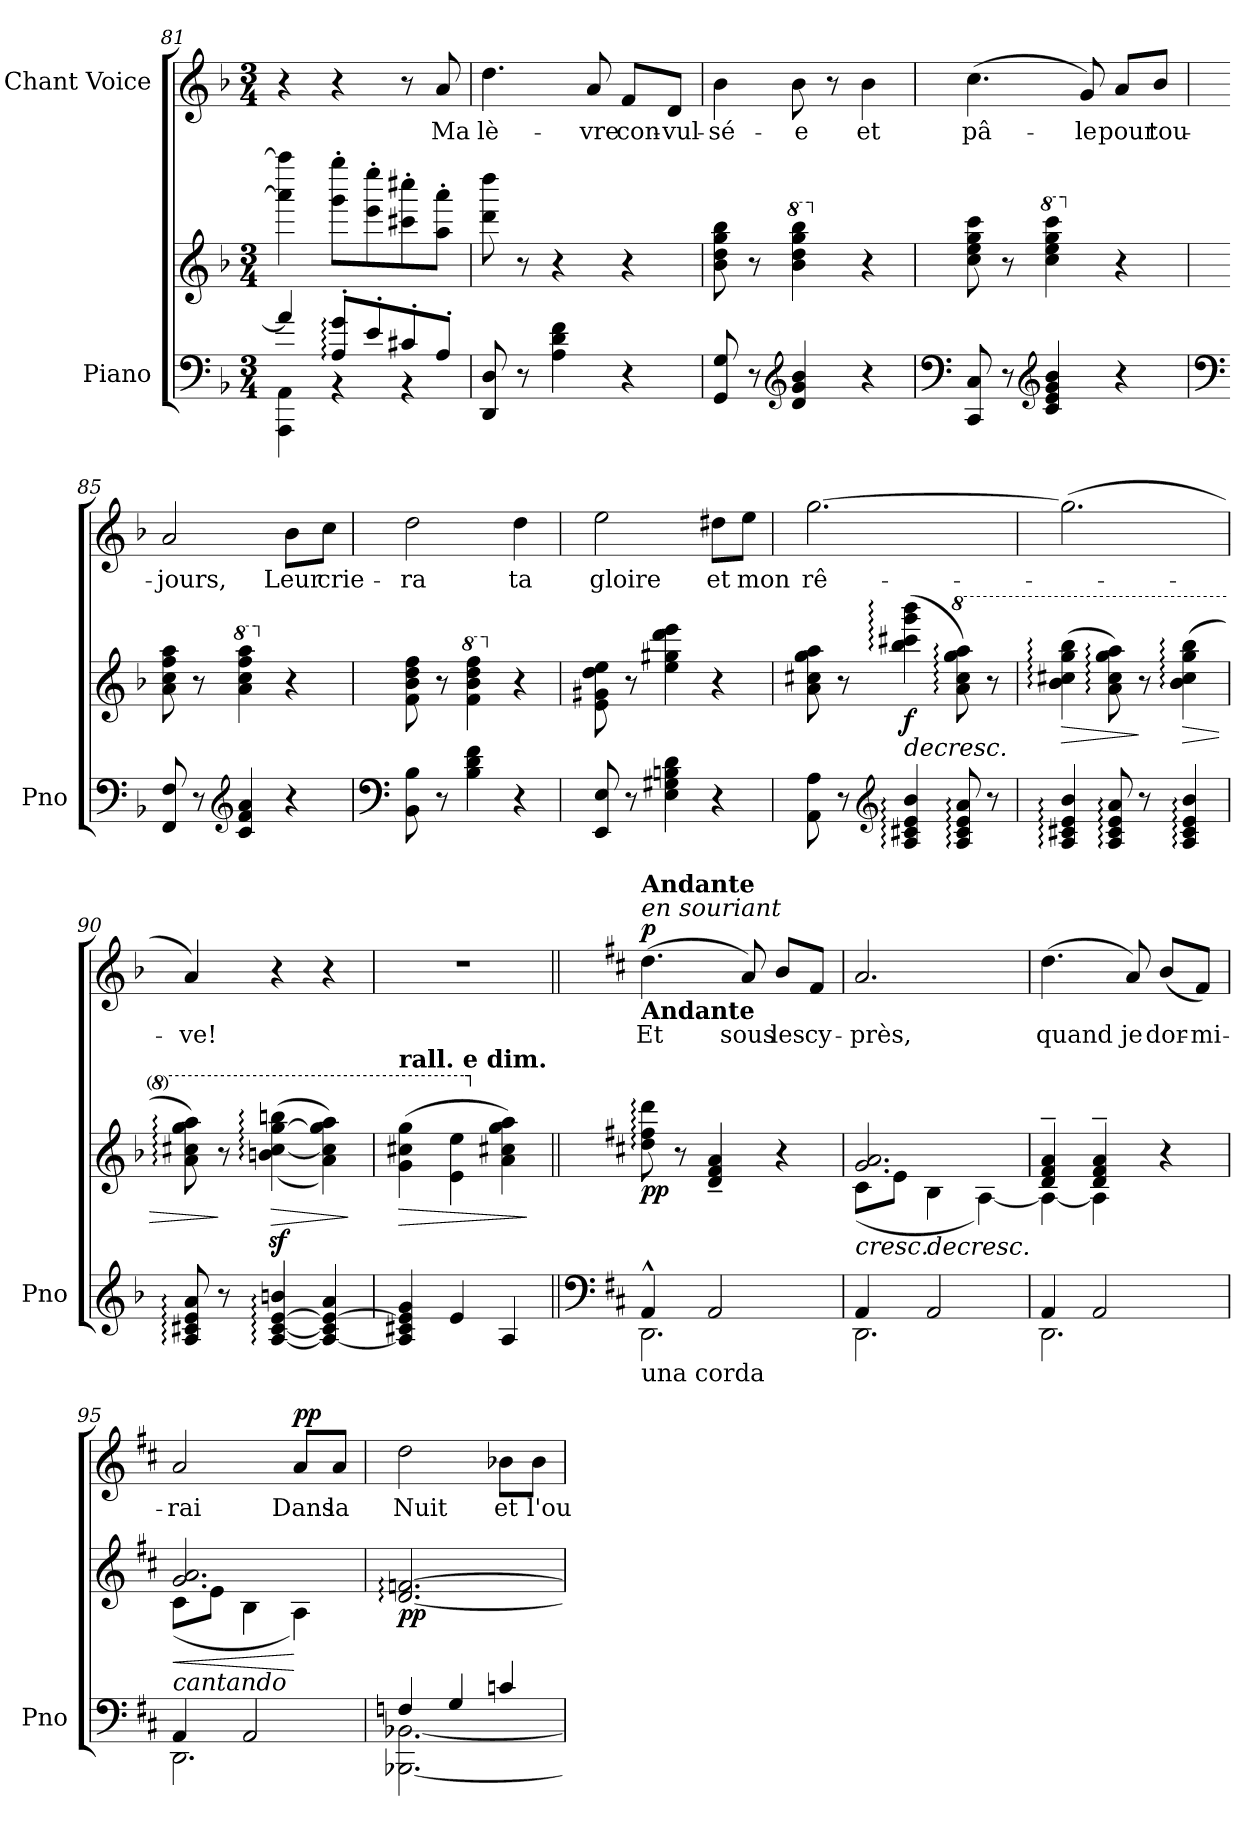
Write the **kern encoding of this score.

**kern	**kern	**dynam	**kern	**text	**dynam
*part2	*part2	*part2	*part1	*part1	*part1
*staff3	*staff2	*staff2/3	*staff1	*staff1	*staff1
*I"Piano	*	*	*I"Chant Voice	*	*
*I'Pno	*	*	*	*	*
*clefF4	*clefG2	*	*clefG2	*	*
*k[b-]	*k[b-]	*	*k[b-]	*	*
*M3/4	*M3/4	*	*M3/4	*	*
=81	=81	=81	=81	=81	=81
*^	*	*	*	*	*
4a/]	4AAA\ 4AA\	4aaa\] 4aaaa\]	.	4r	.	.
8A/:' 8g/:'L	4rBB	8ggg\' 8gggg\'L	.	4r	.	.
8e'/	.	8eee\' 8eeee\'	.	.	.	.
8c#X'/	4rBB	8ccc#X\' 8cccc#X\'	.	8r	.	.
!	!	!	!	!	!LO:LY:b	!
8A'/J	.	8aa\' 8aaa\'J	.	8a/	Ma	.
*v	*v	*	*	*	*	*
!!LO:LB:g=z
=82	=82	=82	=82	=82	=82
!	!	!	!	!LO:LY:b	!
8DD/ 8D/	8ddd\ 8dddd\	.	4.dd\	lè-	.
8r	8r	.	.	.	.
4A\ 4d\ 4f\	4r	.	.	.	.
!	!	!	!	!LO:LY:b	!
.	.	.	8a/	-vre	.
!	!	!	!	!LO:LY:b	!
4r	4r	.	8f/L	con-	.
!	!	!	!	!LO:LY:b	!
.	.	.	8d/J	-vul-	.
=83	=83	=83	=83	=83	=83
!	!	!	!	!LO:LY:b	!
8GG/ 8G/	8b-\ 8dd\ 8gg\ 8bb-\	.	4b-\	-sé-	.
8r	8r	.	.	.	.
*clefG2	*	*	*	*	*
*	*8va	*	*	*	*
!	!	!	!	!LO:LY:b	!
4d/ 4g/ 4b-/	4bb-\ 4ddd\ 4ggg\ 4bbb-\	.	8b-\	-e	.
.	.	.	8r	.	.
*	*X8va	*	*	*	*
!	!	!	!	!LO:LY:b	!
4r	4r	.	4b-\	et	.
=84	=84	=84	=84	=84	=84
*clefF4	*	*	*	*	*
!	!	!	!	!LO:LY:b	!
8CC/ 8C/	8cc\ 8ee\ 8gg\ 8ccc\	.	(>4.cc\	pâ-	.
8r	8r	.	.	.	.
*clefG2	*	*	*	*	*
*	*8va	*	*	*	*
4c/ 4e/ 4g/ 4b-/	4ccc\ 4eee\ 4ggg\ 4cccc\	.	.	.	.
!	!	!	!	!LO:LY:b	!
.	.	.	8g/)	-le	.
*	*X8va	*	*	*	*
!	!	!	!	!LO:LY:b	!
4r	4r	.	8a/L	pour	.
!	!	!	!	!LO:LY:b	!
.	.	.	8b-/J	tou-	.
=85	=85	=85	=85	=85	=85
*clefF4	*	*	*	*	*
!	!	!	!	!LO:LY:b	!
8FF/ 8F/	8a\ 8cc\ 8ff\ 8aa\	.	2a/	-jours,	.
8r	8r	.	.	.	.
*clefG2	*	*	*	*	*
*	*8va	*	*	*	*
4c/ 4f/ 4a/	4aa\ 4ccc\ 4fff\ 4aaa\	.	.	.	.
*	*X8va	*	*	*	*
!	!	!	!	!LO:LY:b	!LO:DY:a
!	!	!	!	!	!LO:DY:n=1:a
4r	4r	.	8b-\L	Leur	other-dynamics f
!	!	!	!	!LO:LY:b	!
.	.	.	8cc\J	crie-	.
=86	=86	=86	=86	=86	=86
*clefF4	*	*	*	*	*
!	!	!	!	!LO:LY:b	!
8BB-\ 8B-\	8f\ 8b-\ 8dd\ 8ff\	.	2dd\	-ra	.
8r	8r	.	.	.	.
*	*8va	*	*	*	*
4B-\ 4d\ 4f\	4ff\ 4bb-\ 4ddd\ 4fff\	.	.	.	.
*	*X8va	*	*	*	*
!	!	!	!	!LO:LY:b	!
4r	4r	.	4dd\	ta	.
!!LO:PB:g=z
=87	=87	=87	=87	=87	=87
!	!	!	!	!LO:LY:b	!
8EE/ 8E/	8e\ 8g#X\ 8dd\ 8ee\	.	2ee\	gloire	.
8r	8r	.	.	.	.
4E\ 4G#X\ 4Bn\ 4d\	4ee\ 4gg#X\ 4ddd\ 4eee\	.	.	.	.
!	!	!	!	!LO:LY:b	!
4r	4r	.	8dd#X\L	et	.
!	!	!	!	!LO:LY:b	!
.	.	.	8ee\J	mon	.
=88	=88	=88	=88	=88	=88
!	!	!	!	!LO:LY:b	!
8AA\ 8A\	8a\ 8cc#X\ 8gg\ 8aa\	.	[2.gg\	rê-	.
8r	8r	.	.	.	.
*clefG2	*	*	*	*	*
!	!	!LO:HP:b	!	!	!
!	!	!LO:DY:n=1:b	!	!	!
4A/: 4c#X/: 4e/: 4b-/:	(>4bb-\: 4ccc#X\: 4ggg\: 4bbb-\:	> f	.	.	.
*	*8va	*	*	*	*
8A/: 8c#/: 8e/: 8a/:	8aa\: 8ccc#\: 8ggg\: 8aaa\:)	.	.	.	.
8r	8r	.	.	.	.
=89	=89	=89	=89	=89	=89
!	!	!LO:HP:b	!	!	!
4A/: 4c#X/: 4e/: 4b-/:	(>4bb-\: 4ccc#X\: 4ggg\: 4bbb-\:	>	(>2.gg\]	.	.
8A/: 8c#/: 8e/: 8a/:	8aa\: 8ccc#\: 8ggg\: 8aaa\:)	.	.	.	.
8r	8r	]	.	.	.
!	!	!LO:HP:b	!	!	!
4A/: 4c#/: 4e/: 4b-/:	(>4bb-\: 4ccc#\: 4ggg\: 4bbb-\:	>	.	.	.
=90	=90	=90	=90	=90	=90
!	!	!	!	!LO:LY:b	!
8A/: 8c#X/: 8e/: 8a/:	8aa\: 8ccc#X\: 8ggg\: 8aaa\:)	.	4a/)	-ve!	.
8r	8r	]	.	.	.
!	!	!LO:HP:b	!	!	!
[4A/: [4c#/: [4e/: 4bn/:	(>(<4bbn\z<: [4ccc#\z<: [4ggg\z<: 4bbbn\z<:	>	4r	.	.
4A/_ 4c#/] 4e/_ 4a/	4aa\ 4ccc#\] 4ggg\] 4aaa\))	.	4r	.	.
.	.	]	.	.	.
=91	=91	=91	=91	=91	=91
*	*	*	*MM150	*	*
!	!LO:TX:a:B:t=rall. e dim.	!	!	!	!
!	!	!LO:HP:b	!	!	!
4A/] 4c#X/ 4e/] 4g/	(>4gg\ 4ccc#X\ 4ggg\	>	2.r	.	.
4e/	4ee\ 4eee\	.	.	.	.
*	*X8va	*	*	*	*
4A/	4a\ 4cc#X\ 4gg\ 4aa\)	.	.	.	.
.	.	]	.	.	.
!!LO:LB:g=z
=92||	=92||	=92||	=92||	=92||	=92||
*clefF4	*	*	*	*	*
*k[f#c#]	*k[f#c#]	*	*k[f#c#]	*	*
*	*	*	*MM72	*	*
*^	*	*	*	*	*
!	!	!	!	!LO:TX:a:i:t=en souriant	!	!
!	!	!	!	!LO:TX:a:B:t=Andante	!	!
!	!	!	!	!LO:TX:b:B:t=Andante	!	!
!LO:TX:b:t=una corda	!	!	!	!	!	!
!	!	!	!LO:DY:b	!	!LO:LY:b	!LO:DY:a
4AA^^/	2.DD\	8dd\: 8ff#\: 8ddd\:	pp	(>4.dd\	Et	p
.	.	8r	.	.	.	.
2AA/	.	4d/~ 4f#/~ 4a/~	.	.	.	.
!	!	!	!	!	!LO:LY:b	!
.	.	.	.	8a/)	sous	.
!	!	!	!	!	!LO:LY:b	!
.	.	4r	.	8b/L	les	.
!	!	!	!	!	!LO:LY:b	!
.	.	.	.	8f#/J	cy-	.
=93	=93	=93	=93	=93	=93	=93
!	!	!LO:TX:b:i:t=cantando	!	!	!	!
!	!	!	!LO:HP:b	!	!LO:LY:b	!
*	*	*^	*	*	*	*
4AA/	2.DD\	2.g/ 2.a/	(<8c#\L	<	2.a/	-près,	.
.	.	.	8e\J	.	.	.	.
!	!	!	!	!LO:HP:n=1:b	!	!	!
2AA/	.	.	4B\	] >	.	.	.
.	.	.	[4A\)	[	.	.	.
=94	=94	=94	=94	=94	=94	=94	=94
*	*^	*	*	*	*	*	*
!	!	!	!	!	!	!	!LO:LY:b	!
4AA/	2.DD\	2ryy	4d/~ 4f#/~ 4a/~	4A\_	.	(>4.dd\	quand	.
2AA/	.	.	4d/~ 4f#/~ 4a/~	4A\]	.	.	.	.
!	!	!	!	!	!	!	!LO:LY:b	!
.	.	.	.	.	.	8a/)	je	.
!	!	!	!	!	!	!	!LO:LY:b	!
.	.	4ryy	4r	4rgyy	.	(<8b/L	dor-	.
!	!	!	!	!	!	!	!LO:LY:b	!
.	.	.	.	.	.	8f#/J)	-mi-	.
=95	=95	=95	=95	=95	=95	=95	=95	=95
!	!	!	!LO:TX:b:i:t=cantando	!	!	!	!	!
!	!	!	!	!	!LO:HP:b	!	!LO:LY:b	!
4AA/	2.DD\	2ryy	2.g/ 2.a/	(<8c#\L	<	2a/	-rai	.
.	.	.	.	8e\J	.	.	.	.
2AA/	.	.	.	4B\	]	.	.	.
!	!	!	!	!	!	!	!LO:LY:b	!LO:DY:a
.	.	4ryy	.	4A\)	[	8a/L	Dans	pp
!	!	!	!	!	!	!	!LO:LY:b	!
.	.	.	.	.	.	8a/J	la	.
*	*v	*v	*	*	*	*	*	*
*	*	*v	*v	*	*	*	*
=96	=96	=96	=96	=96	=96	=96
!	!	!	!LO:DY:b	!	!LO:LY:b	!
4Fn/	[2.BBB-X\ [2.BB-X\	[2.d/: [2.fn/:	pp	2dd\	Nuit	.
4G/	.	.	.	.	.	.
!	!	!	!	!	!LO:LY:b	!
4cn/	.	.	.	8b-X\L	et	.
!	!	!	!	!	!LO:LY:b	!
.	.	.	.	8b-\J	l'ou-	.
*v	*v	*	*	*	*	*
=	=	=	=	=	=
*-	*-	*-	*-	*-	*-
